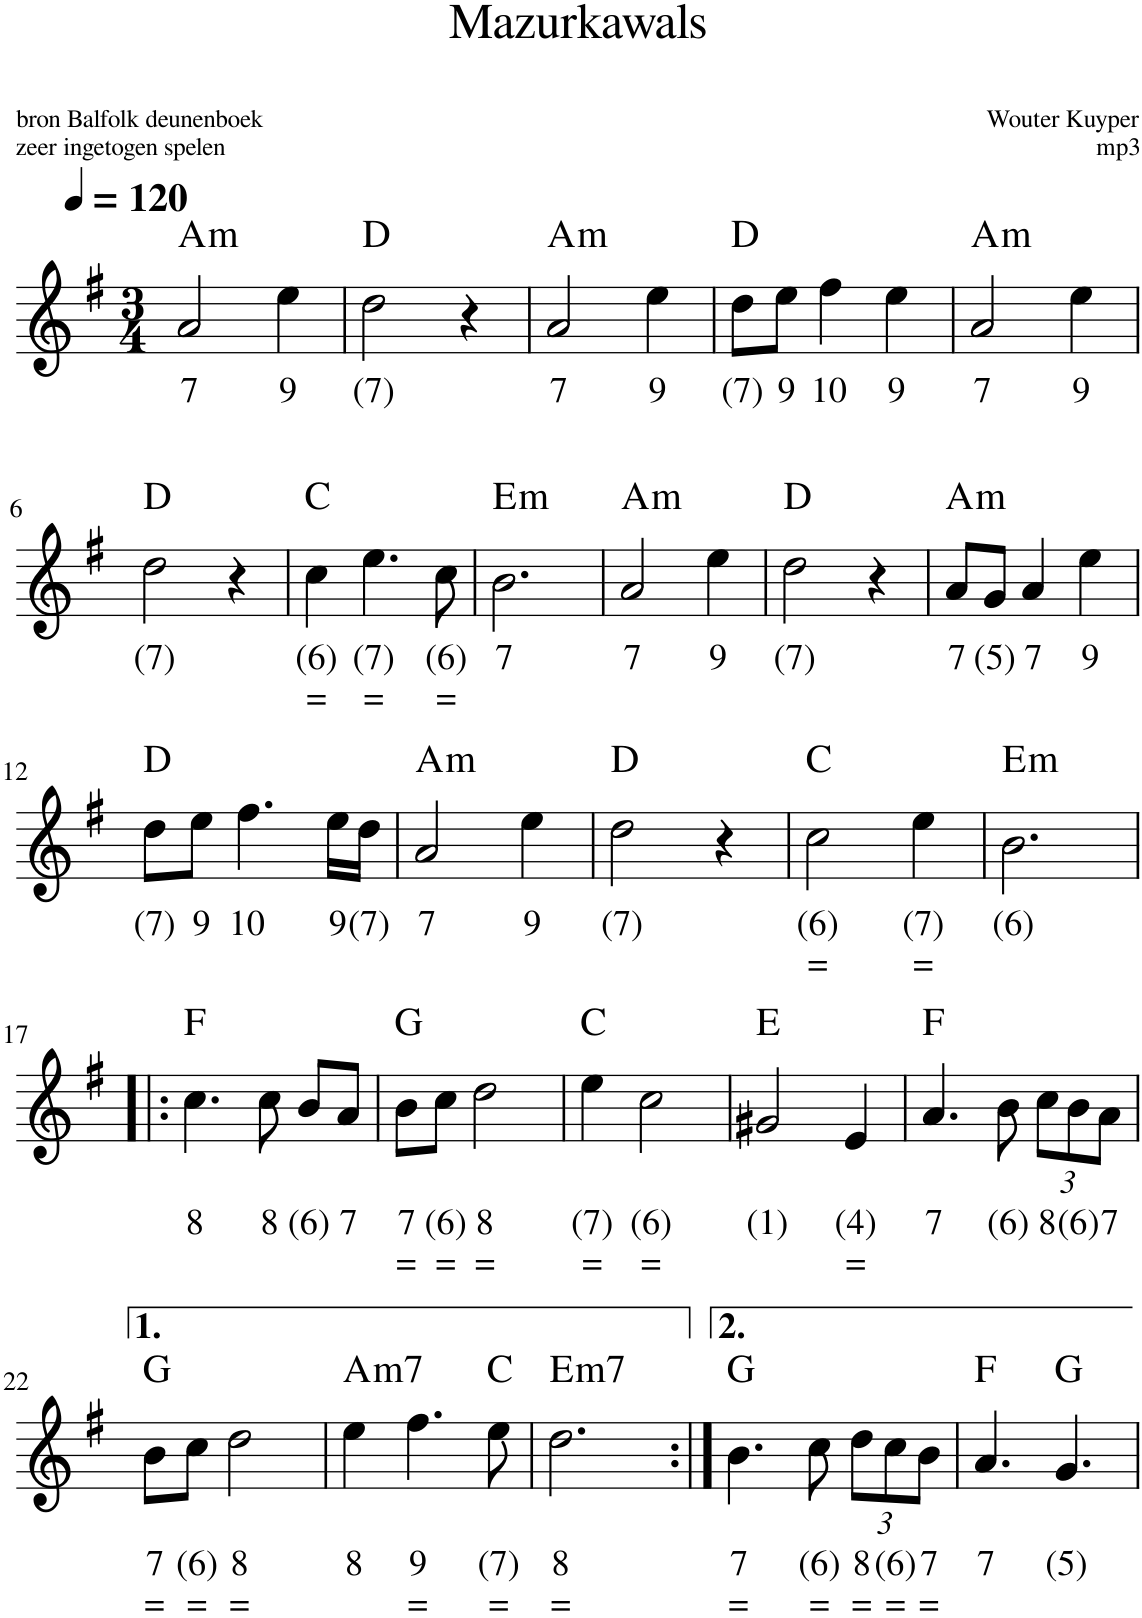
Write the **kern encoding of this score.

**kern	**text	**text	**harte
*part1	*part1	*part1	*part1
*staff1	*staff1	*staff1	*
*I"Piano	*	*	*
*I'Pno.	*	*	*
*clefG2	*	*	*
*k[f#]	*	*	*
*M3/4	*	*	*
*MM120	*	*	*
=1	=1	=1	=1
!	!LO:LY:b	!	!LO:H:kt=m
2a/	7	.	A:min
!	!LO:LY:b	!	!
4ee\	9	.	.
=2	=2	=2	=2
!	!LO:LY:b	!	!
2dd\	(7)	.	D:maj
4r	.	.	.
=3	=3	=3	=3
!	!LO:LY:b	!	!LO:H:kt=m
2a/	7	.	A:min
!	!LO:LY:b	!	!
4ee\	9	.	.
=4	=4	=4	=4
!	!LO:LY:b	!	!
8dd\L	(7)	.	D:maj
!	!LO:LY:b	!	!
8ee\J	9	.	.
!	!LO:LY:b	!	!
4ff#\	10	.	.
!	!LO:LY:b	!	!
4ee\	9	.	.
=5	=5	=5	=5
!	!LO:LY:b	!	!LO:H:kt=m
2a/	7	.	A:min
!	!LO:LY:b	!	!
4ee\	9	.	.
!!LO:LB:g=z
=6	=6	=6	=6
!	!LO:LY:b	!	!
2dd\	(7)	.	D:maj
4r	.	.	.
=7	=7	=7	=7
!	!LO:LY:b	!LO:LY:b	!
4cc\	(6)	=	C:maj
!	!LO:LY:b	!LO:LY:b	!
4.ee\	(7)	=	.
!	!LO:LY:b	!LO:LY:b	!
8cc\	(6)	=	.
=8	=8	=8	=8
!	!LO:LY:b	!	!LO:H:kt=m
2.b\	7	.	E:min
=9	=9	=9	=9
!	!LO:LY:b	!	!LO:H:kt=m
2a/	7	.	A:min
!	!LO:LY:b	!	!
4ee\	9	.	.
=10	=10	=10	=10
!	!LO:LY:b	!	!
2dd\	(7)	.	D:maj
4r	.	.	.
=11	=11	=11	=11
!	!LO:LY:b	!	!LO:H:kt=m
8a/L	7	.	A:min
!	!LO:LY:b	!	!
8g/J	(5)	.	.
!	!LO:LY:b	!	!
4a/	7	.	.
!	!LO:LY:b	!	!
4ee\	9	.	.
!!LO:LB:g=z
=12	=12	=12	=12
!	!LO:LY:b	!	!
8dd\L	(7)	.	D:maj
!	!LO:LY:b	!	!
8ee\J	9	.	.
!	!LO:LY:b	!	!
4.ff#\	10	.	.
!	!LO:LY:b	!	!
16ee\LL	9	.	.
!	!LO:LY:b	!	!
16dd\JJ	(7)	.	.
=13	=13	=13	=13
!	!LO:LY:b	!	!LO:H:kt=m
2a/	7	.	A:min
!	!LO:LY:b	!	!
4ee\	9	.	.
=14	=14	=14	=14
!	!LO:LY:b	!	!
2dd\	(7)	.	D:maj
4r	.	.	.
=15	=15	=15	=15
!	!LO:LY:b	!LO:LY:b	!
2cc\	(6)	=	C:maj
!	!LO:LY:b	!LO:LY:b	!
4ee\	(7)	=	.
=16	=16	=16	=16
!	!LO:LY:b	!	!LO:H:kt=m
2.b\	(6)	.	E:min
!!LO:LB:g=z
=17!|:	=17!|:	=17!|:	=17!|:
!	!LO:LY:b	!	!
4.cc\	8	.	F:maj
!	!LO:LY:b	!	!
8cc\	8	.	.
!	!LO:LY:b	!	!
8b/L	(6)	.	.
!	!LO:LY:b	!	!
8a/J	7	.	.
=18	=18	=18	=18
!	!LO:LY:b	!LO:LY:b	!
8b\L	7	=	G:maj
!	!LO:LY:b	!LO:LY:b	!
8cc\J	(6)	=	.
!	!LO:LY:b	!LO:LY:b	!
2dd\	8	=	.
=19	=19	=19	=19
!	!LO:LY:b	!LO:LY:b	!
4ee\	(7)	=	C:maj
!	!LO:LY:b	!LO:LY:b	!
2cc\	(6)	=	.
=20	=20	=20	=20
!	!LO:LY:b	!	!
2g#X/	(1)	.	E:maj
!	!LO:LY:b	!LO:LY:b	!
4e/	(4)	=	.
=21	=21	=21	=21
!	!LO:LY:b	!	!
4.a/	7	.	F:maj
!	!LO:LY:b	!	!
8b\	(6)	.	.
*Xbrackettup	*	*	*
!	!LO:LY:b	!	!
12cc\L	8	.	.
!	!LO:LY:b	!	!
12b\	(6)	.	.
!	!LO:LY:b	!	!
12a\J	7	.	.
!!LO:LB:g=z
=22	=22	=22	=22
!	!LO:LY:b	!LO:LY:b	!
8b\L	7	=	G:maj
!	!LO:LY:b	!LO:LY:b	!
8cc\J	(6)	=	.
!	!LO:LY:b	!LO:LY:b	!
2dd\	8	=	.
=23	=23	=23	=23
!	!LO:LY:b	!	!LO:H:kt=m7
4ee\	8	.	A:min7
!	!LO:LY:b	!LO:LY:b	!
4.ff#\	9	=	.
!	!LO:LY:b	!LO:LY:b	!
8ee\	(7)	=	C:maj
=24	=24	=24	=24
!	!LO:LY:b	!LO:LY:b	!LO:H:kt=m7
2.dd\	8	=	E:min7
=25:|!	=25:|!	=25:|!	=25:|!
!	!LO:LY:b	!LO:LY:b	!
4.b\	7	=	G:maj
!	!LO:LY:b	!LO:LY:b	!
8cc\	(6)	=	.
!	!LO:LY:b	!LO:LY:b	!
12dd\L	8	=	.
!	!LO:LY:b	!LO:LY:b	!
12cc\	(6)	=	.
!	!LO:LY:b	!LO:LY:b	!
12b\J	7	=	.
=26	=26	=26	=26
!	!LO:LY:b	!	!
4.a/	7	.	F:maj
!	!LO:LY:b	!	!
4.g/	(5)	.	G:maj
=	=	=	=
*-	*-	*-	*-
